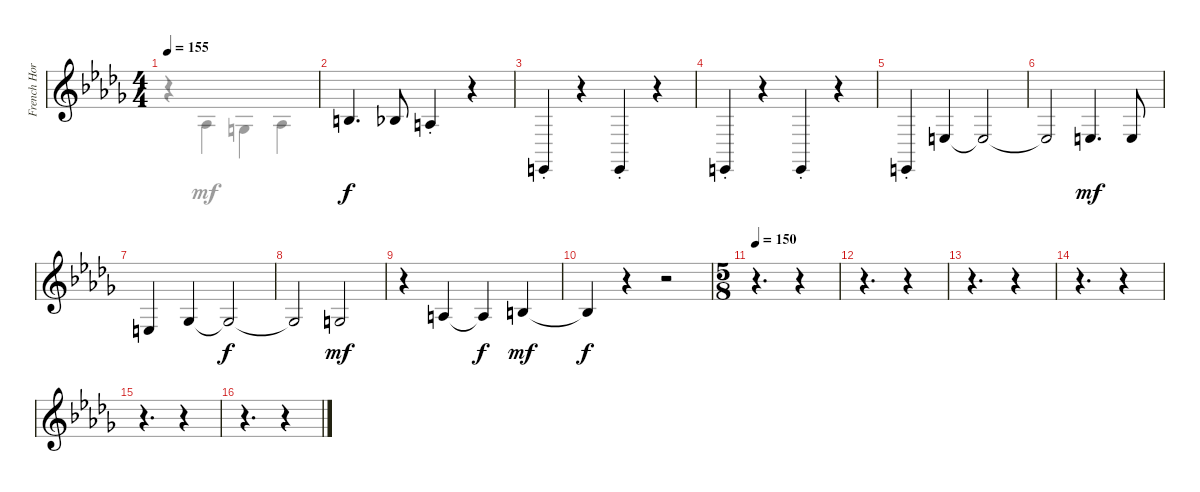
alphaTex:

\track ("French Horn" "French Hor") {instrument frenchhorn}
\staff {score}
\tuning (D4 A3 F3 C3 G2 D2) {hide}
\voice
\ts (4 4)
\tempo 155
\clef g2
\ks bbminor
|
6.3.4{d} 5.3.8 4.3{st}.4 r.4 |
2.6{st}.4 r.4 2.6{st}.4 r.4 |
2.6{st}.4 r.4 2.6{st}.4 r.4 |
2.6{st}.4 4.4.4 4.4{t}.2{dy f} |
4.4{t}.2 4.4.4{d dy mf} 4.4.8 |
4.4.4 6.4.4 6.4{t}.2{dy f} |
6.4{t}.2 7.4.2{dy mf} |
r.4 9.4.4 9.4{t}.4{dy f} 11.4.4{dy mf} |
11.4{t}.4{dy f} r.4 r.2 |
\ts (5 8)
\tempo 150
r.4{d} r.4 |
r.4{d} r.4 |
r.4{d} r.4 |
r.4{d} r.4 |
r.4{d} r.4 |
r.4{d} r.4
\voice
\clef g2
\ottava regular
\simile none
\ks bbminor
r.4{dy mf} 8.4.4 7.4.4 8.4.4 |
|
|
|
|
|
|
|
|
|
|
|
|
|
|
